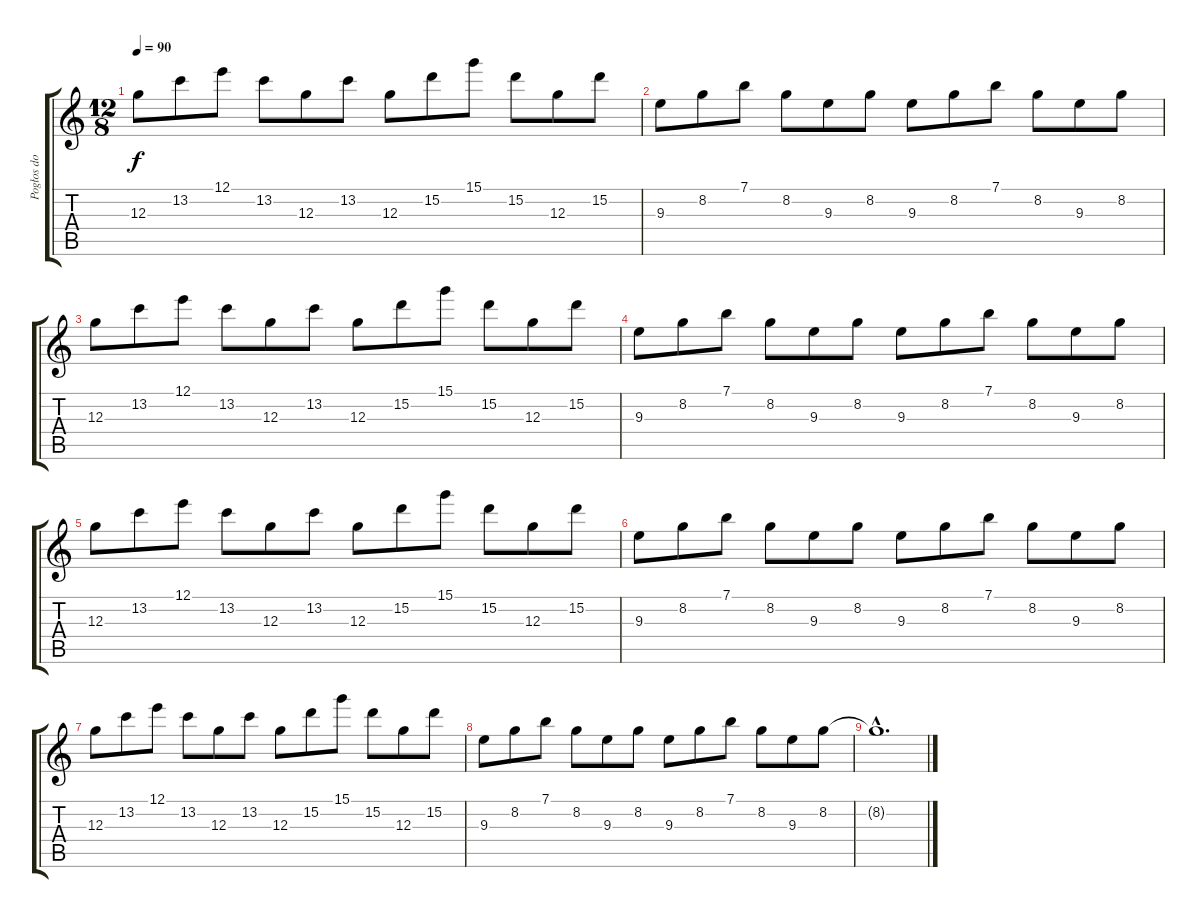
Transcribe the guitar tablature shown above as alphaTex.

\track ("Pogłos do elektryka" "Pogłos do ") {instrument acousticguitarsteel}
\staff {score tabs}
\tuning (E4 B3 G3 D3 A2 E2) {hide}
\ts (12 8)
\tempo 90
\clef g2
\ks c
12.3.8{dy f volume 14} 13.2.8 12.1.8 13.2.8 12.3.8 13.2.8 12.3.8 15.2.8 15.1.8 15.2.8 12.3.8 15.2.8 |
9.3.8 8.2.8 7.1.8 8.2.8 9.3.8 8.2.8 9.3.8 8.2.8 7.1.8 8.2.8 9.3.8 8.2.8 |
12.3.8 13.2.8 12.1.8 13.2.8 12.3.8 13.2.8 12.3.8 15.2.8 15.1.8 15.2.8 12.3.8 15.2.8 |
9.3.8 8.2.8 7.1.8 8.2.8 9.3.8 8.2.8 9.3.8 8.2.8 7.1.8 8.2.8 9.3.8 8.2.8 |
12.3.8 13.2.8 12.1.8 13.2.8 12.3.8 13.2.8 12.3.8 15.2.8 15.1.8 15.2.8 12.3.8 15.2.8 |
9.3.8 8.2.8 7.1.8 8.2.8 9.3.8 8.2.8 9.3.8 8.2.8 7.1.8 8.2.8 9.3.8 8.2.8 |
12.3.8 13.2.8 12.1.8 13.2.8 12.3.8 13.2.8 12.3.8 15.2.8 15.1.8 15.2.8 12.3.8 15.2.8 |
9.3.8 8.2.8 7.1.8 8.2.8 9.3.8 8.2.8 9.3.8 8.2.8 7.1.8 8.2.8 9.3.8 8.2.8 |
8.2{hac t}.1{d volume 0}
